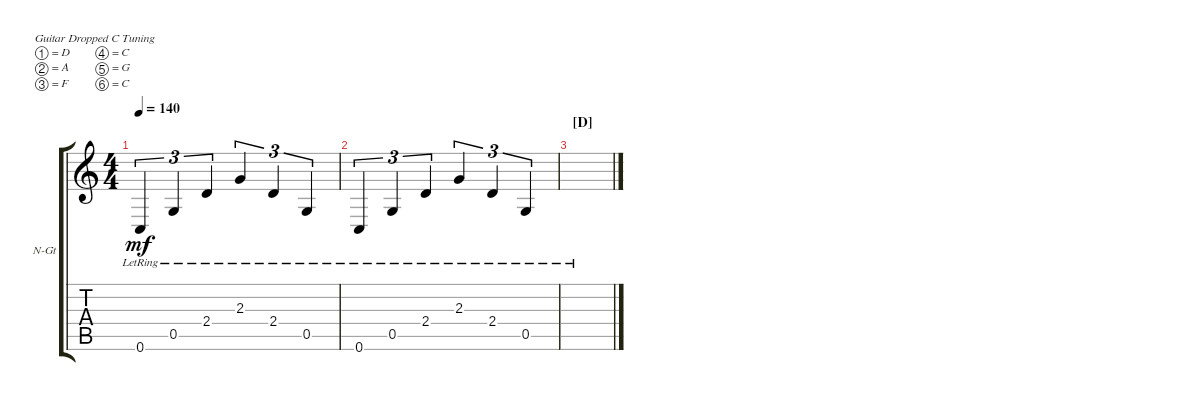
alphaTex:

\bracketExtendMode groupsimilarinstruments
\firstSystemTrackNameOrientation horizontal
\otherSystemsTrackNameOrientation horizontal
\track ("Clean 2" "N-Gt") {instrument acousticguitarnylon}
\staff {score tabs}
\tuning (D4 A3 F3 C3 G2 C2)
\ts (4 4)
\tempo 140
\clef g2
\scale
0.333333
\ks c
0.6{lr}.4{tu (3 2) dy mf} 0.5{lr}.4{tu (3 2)} 2.4{lr}.4{tu (3 2)} 2.3{lr}.4{tu (3 2)} 2.4{lr}.4{tu (3 2)} 0.5{lr}.4{tu (3 2)} |
\scale
0.333333 0.6{lr}.4{tu (3 2)} 0.5{lr}.4{tu (3 2)} 2.4{lr}.4{tu (3 2)} 2.3{lr}.4{tu (3 2)} 2.4{lr}.4{tu (3 2)} 0.5{lr}.4{tu (3 2)} |
\section ("D" "")
\scale
0.333333 |
\scale
0.333333 |
\scale
0.333333 |
\scale
0.333333 |
\scale
0.333333 |
\scale
0.333333 |
\scale
0.333333 |
\scale
0.333333 |
\scale
0.333333 |
\scale
0.333333 |
\scale
0.333333 |
\scale
0.333333 |
\scale
0.333333 |
\scale
0.333333
